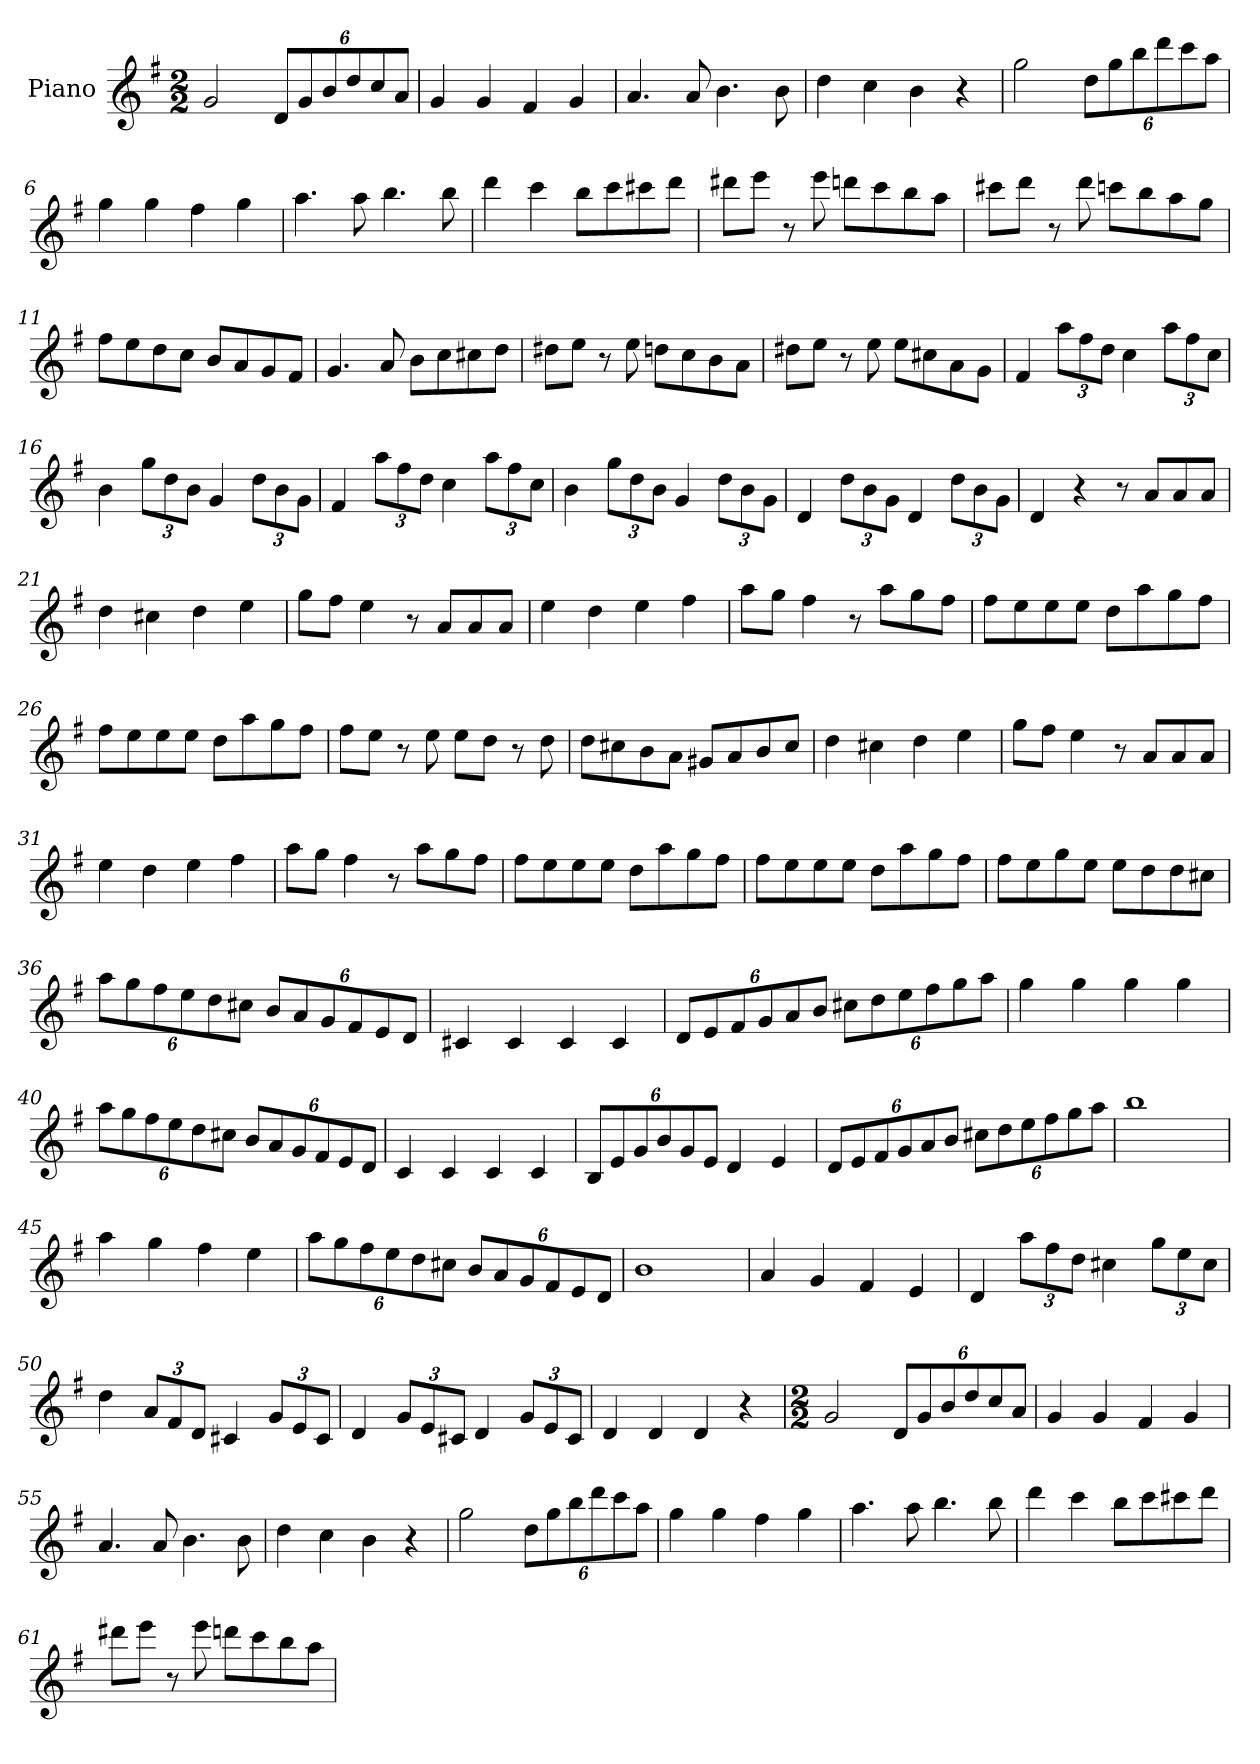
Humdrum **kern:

**kern
*part1
*staff1
*I"Piano
*I'Pno
*clefG2
*k[f#]
*G:
*M2/2
*MM120
=1
2g
12d/L
12g/
12b/
12dd/
12cc/
12a/J
=2
4g
4g
4f#
4g
=3
4.a
8a
4.b
8b
=4
4dd
4cc
4b
4r
=5
2gg
12dd\L
12gg\
12bb\
12ddd\
12ccc\
12aa\J
=6
4gg
4gg
4ff#
4gg
=7
4.aa
8aa
4.bb
8bb
=8
4ddd
4ccc
8bb\L
8ccc\
8ccc#X\
8ddd\J
=9
8ddd#X\L
8eee\J
8r
8eee
8dddn\L
8ccc\
8bb\
8aa\J
=10
8ccc#X\L
8ddd\J
8r
8ddd
8cccn\L
8bb\
8aa\
8gg\J
=11
8ff#\L
8ee\
8dd\
8cc\J
8b/L
8a/
8g/
8f#/J
=12
4.g
8a
8b\L
8cc\
8cc#X\
8dd\J
=13
8dd#X\L
8ee\J
8r
8ee
8ddn\L
8cc\
8b\
8a\J
=14
8dd#X\L
8ee\J
8r
8ee
8ee\L
8cc#X\
8a\
8g\J
=15
4f#
12aa\L
12ff#\
12dd\J
4cc
12aa\L
12ff#\
12cc\J
=16
4b
12gg\L
12dd\
12b\J
4g
12dd\L
12b\
12g\J
=17
4f#
12aa\L
12ff#\
12dd\J
4cc
12aa\L
12ff#\
12cc\J
=18
4b
12gg\L
12dd\
12b\J
4g
12dd\L
12b\
12g\J
=19
4d
12dd\L
12b\
12g\J
4d
12dd\L
12b\
12g\J
=20
4d
4r
8r
8a/L
8a/
8a/J
=21
4dd
4cc#X
4dd
4ee
=22
8gg\L
8ff#\J
4ee
8r
8a/L
8a/
8a/J
=23
4ee
4dd
4ee
4ff#
=24
8aa\L
8gg\J
4ff#
8r
8aa\L
8gg\
8ff#\J
=25
8ff#\L
8ee\
8ee\
8ee\J
8dd\L
8aa\
8gg\
8ff#\J
=26
8ff#\L
8ee\
8ee\
8ee\J
8dd\L
8aa\
8gg\
8ff#\J
=27
8ff#\L
8ee\J
8r
8ee
8ee\L
8dd\J
8r
8dd
=28
8dd\L
8cc#X\
8b\
8a\J
8g#X/L
8a/
8b/
8cc#/J
=29
4dd
4cc#X
4dd
4ee
=30
8gg\L
8ff#\J
4ee
8r
8a/L
8a/
8a/J
=31
4ee
4dd
4ee
4ff#
=32
8aa\L
8gg\J
4ff#
8r
8aa\L
8gg\
8ff#\J
=33
8ff#\L
8ee\
8ee\
8ee\J
8dd\L
8aa\
8gg\
8ff#\J
=34
8ff#\L
8ee\
8ee\
8ee\J
8dd\L
8aa\
8gg\
8ff#\J
=35
8ff#\L
8ee\
8gg\
8ee\J
8ee\L
8dd\
8dd\
8cc#X\J
=36
12aa\L
12gg\
12ff#\
12ee\
12dd\
12cc#X\J
12b/L
12a/
12g/
12f#/
12e/
12d/J
=37
4c#X
4c#
4c#
4c#
=38
12d/L
12e/
12f#/
12g/
12a/
12b/J
12cc#X\L
12dd\
12ee\
12ff#\
12gg\
12aa\J
=39
4gg
4gg
4gg
4gg
=40
12aa\L
12gg\
12ff#\
12ee\
12dd\
12cc#X\J
12b/L
12a/
12g/
12f#/
12e/
12d/J
=41
4c
4c
4c
4c
=42
12B/L
12e/
12g/
12b/
12g/
12e/J
4d
4e
=43
12d/L
12e/
12f#/
12g/
12a/
12b/J
12cc#X\L
12dd\
12ee\
12ff#\
12gg\
12aa\J
=44
1bb
=45
4aa
4gg
4ff#
4ee
=46
12aa\L
12gg\
12ff#\
12ee\
12dd\
12cc#X\J
12b/L
12a/
12g/
12f#/
12e/
12d/J
=47
1b
=48
4a
4g
4f#
4e
=49
4d
12aa\L
12ff#\
12dd\J
4cc#X
12gg\L
12ee\
12cc#\J
=50
4dd
12a/L
12f#/
12d/J
4c#X
12g/L
12e/
12c#/J
=51
4d
12g/L
12e/
12c#X/J
4d
12g/L
12e/
12c#/J
=52
4d
4d
4d
4r
=53
*M2/2
2g
12d/L
12g/
12b/
12dd/
12cc/
12a/J
=54
4g
4g
4f#
4g
=55
4.a
8a
4.b
8b
=56
4dd
4cc
4b
4r
=57
2gg
12dd\L
12gg\
12bb\
12ddd\
12ccc\
12aa\J
=58
4gg
4gg
4ff#
4gg
=59
4.aa
8aa
4.bb
8bb
=60
4ddd
4ccc
8bb\L
8ccc\
8ccc#X\
8ddd\J
=61
8ddd#X\L
8eee\J
8r
8eee
8dddn\L
8ccc\
8bb\
8aa\J
=
*-
